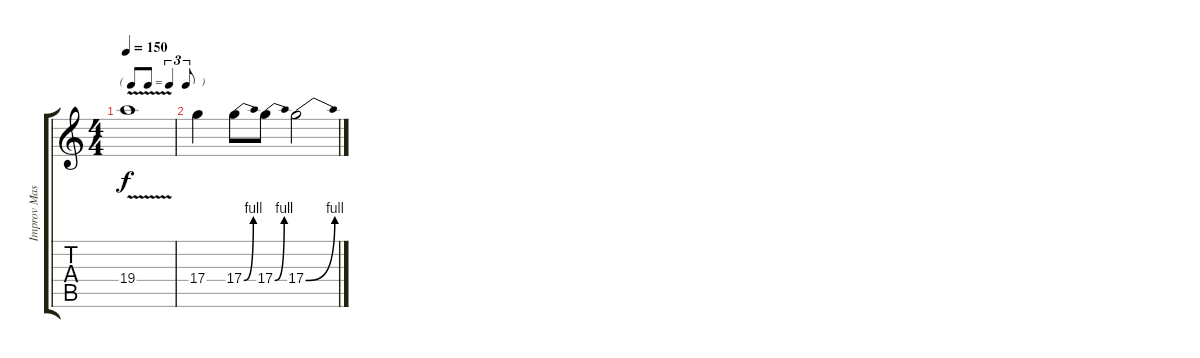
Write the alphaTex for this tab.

\track ("Improv Master" "Improv Mas") {instrument electricguitarjazz}
\staff {score tabs}
\tuning (E4 B3 G3 D3 A2 E2) {hide}
\ts (4 4)
\tf triplet8th
\tempo 150
\clef g2
\ks c
19.4{v}.1{dy f} |
17.4.4 17.4{be (bend 0 0 60 4)}.8 17.4{be (bend 0 0 60 4)}.8 17.4{be (bend 0 0 60 4)}.2
